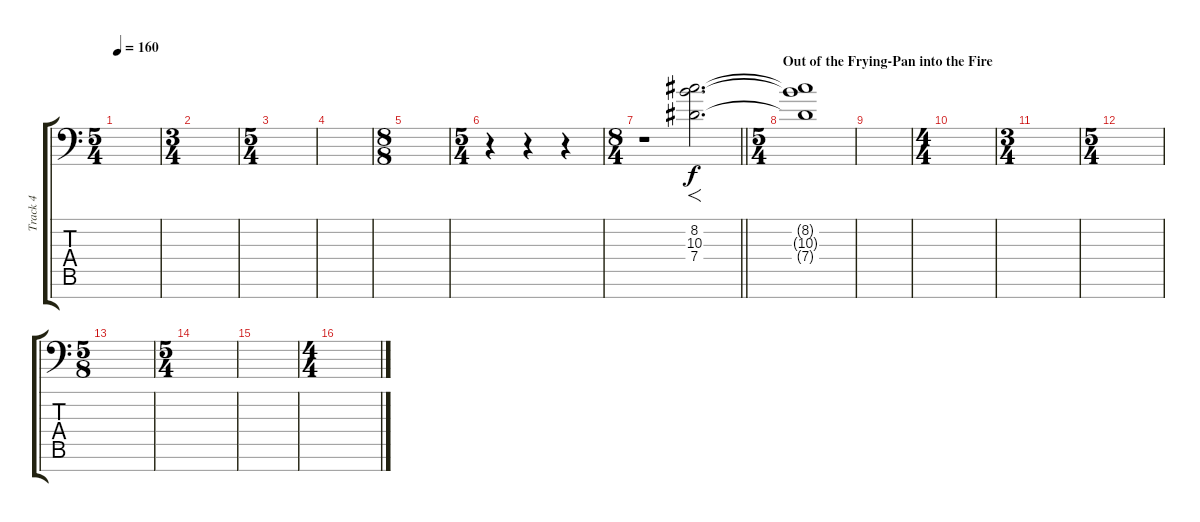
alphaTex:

\track ("Track 4" "Track 4") {instrument distortionguitar}
\staff {score tabs}
\tuning (Bb3 F3 Db3 Ab2 Eb2 Ab1 Eb1) {hide}
\ts (5 4)
\tempo 160
\clef f4
\ks c
|
\ts (3 4)
|
\ts (5 4)
|
|
\ts (8 8)
|
\ts (5 4)
r.4 r.4 r.4 |
\ts (8 4)
\barLineRight lightlight
r.1 (8.2 10.3 7.4).2{f d instrument electricguitarjazz} |
\ts (5 4)
\section ("" "Out of the Frying-Pan into the Fire")
(8.2{t} 10.3{t} 7.4{t}).1 |
|
\ts (4 4)
|
\ts (3 4)
|
\ts (5 4)
|
\ts (5 8)
|
\ts (5 4)
|
|
\ts (4 4)
